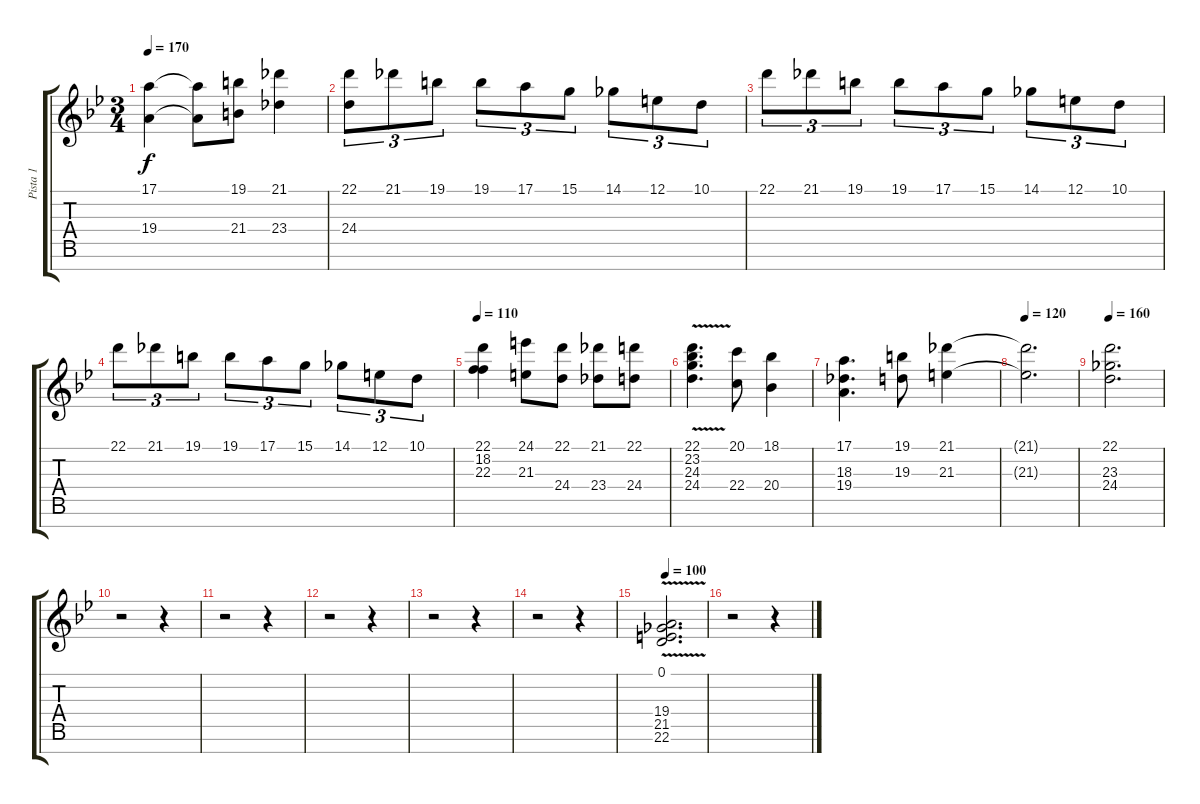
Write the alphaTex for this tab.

\track ("Pista 1" "Pista 1") {instrument acousticgrandpiano}
\staff {score tabs}
\tuning (E4 B3 G3 D3 A2 E2 B1) {hide}
\ts (3 4)
\tempo 170
\clef g2
\ks bb
(17.1 19.4).4{dy f} (17.1{t} 19.4{t}).8 (19.1 21.4).8 (21.1 23.4).4 |
(22.1 24.4).8{tu (3 2)} 21.1.8{tu (3 2)} 19.1.8{tu (3 2)} 19.1.8{tu (3 2)} 17.1.8{tu (3 2)} 15.1.8{tu (3 2)} 14.1.8{tu (3 2)} 12.1.8{tu (3 2)} 10.1.8{tu (3 2)} |
22.1.8{tu (3 2)} 21.1.8{tu (3 2)} 19.1.8{tu (3 2)} 19.1.8{tu (3 2)} 17.1.8{tu (3 2)} 15.1.8{tu (3 2)} 14.1.8{tu (3 2)} 12.1.8{tu (3 2)} 10.1.8{tu (3 2)} |
22.1.8{tu (3 2)} 21.1.8{tu (3 2)} 19.1.8{tu (3 2)} 19.1.8{tu (3 2)} 17.1.8{tu (3 2)} 15.1.8{tu (3 2)} 14.1.8{tu (3 2)} 12.1.8{tu (3 2)} 10.1.8{tu (3 2)} |
\tempo 110
(22.1 18.2 22.3).4 (24.1 21.3).8 (22.1 24.4).8 (21.1 23.4).8 (22.1 24.4).8 |
(22.1 23.2 24.3 24.4{v}).4{d} (20.1 22.4).8 (18.1 20.4).4 |
(17.1 18.3 19.4).4{d} (19.1 19.3).8 (21.1 21.3).4 |
\tempo 120
(21.1{t} 21.3{t}).2{d} |
\tempo 160
(22.1 23.3 24.4).2{d} |
r.2 r.4 |
r.2 r.4 |
r.2 r.4 |
r.2 r.4 |
r.2 r.4 |
\tempo 100
(0.1 19.4 21.5{v} 22.6).2{d} |
r.2 r.4
